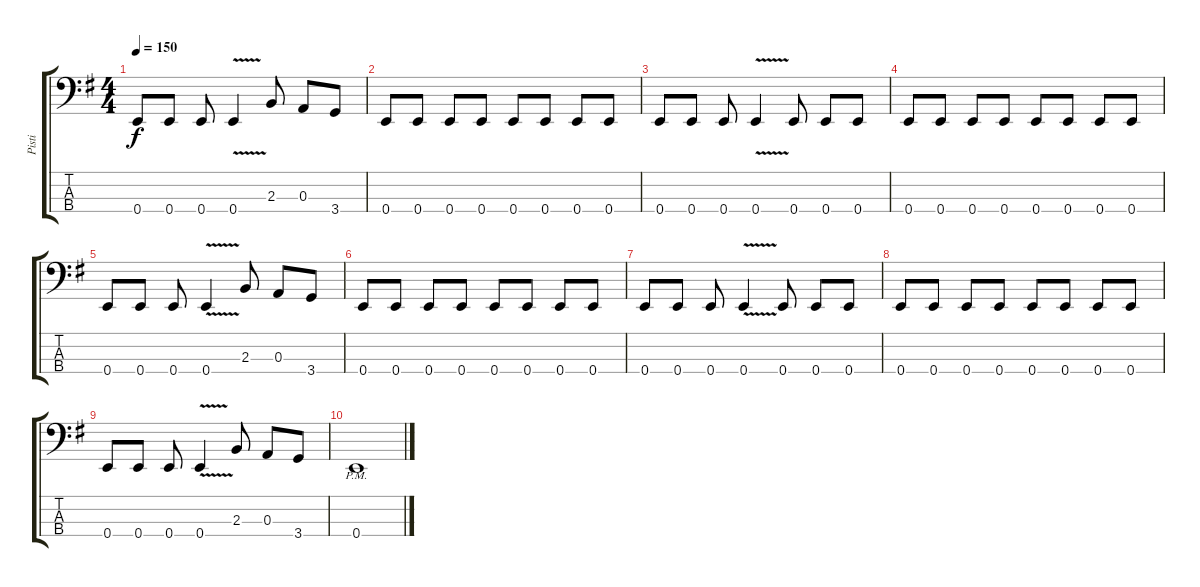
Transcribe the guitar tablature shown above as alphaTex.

\track ("Pisti" "Pisti") {instrument electricbassfinger}
\staff {score tabs}
\tuning (G2 D2 A1 E1) {hide}
\ts (4 4)
\tempo 150
\clef f4
\ks eminor
0.4.8{dy f} 0.4.8 0.4.8 0.4{v}.4 2.3.8 0.3.8 3.4.8 |
0.4.8 0.4.8 0.4.8 0.4.8 0.4.8 0.4.8 0.4.8 0.4.8 |
0.4.8 0.4.8 0.4.8 0.4{v}.4 0.4.8 0.4.8 0.4.8 |
0.4.8 0.4.8 0.4.8 0.4.8 0.4.8 0.4.8 0.4.8 0.4.8 |
0.4.8 0.4.8 0.4.8 0.4{v}.4 2.3.8 0.3.8 3.4.8 |
0.4.8 0.4.8 0.4.8 0.4.8 0.4.8 0.4.8 0.4.8 0.4.8 |
0.4.8 0.4.8 0.4.8 0.4{v}.4 0.4.8 0.4.8 0.4.8 |
0.4.8 0.4.8 0.4.8 0.4.8 0.4.8 0.4.8 0.4.8 0.4.8 |
0.4.8 0.4.8 0.4.8 0.4{v}.4 2.3.8 0.3.8 3.4.8 |
0.4{pm}.1
